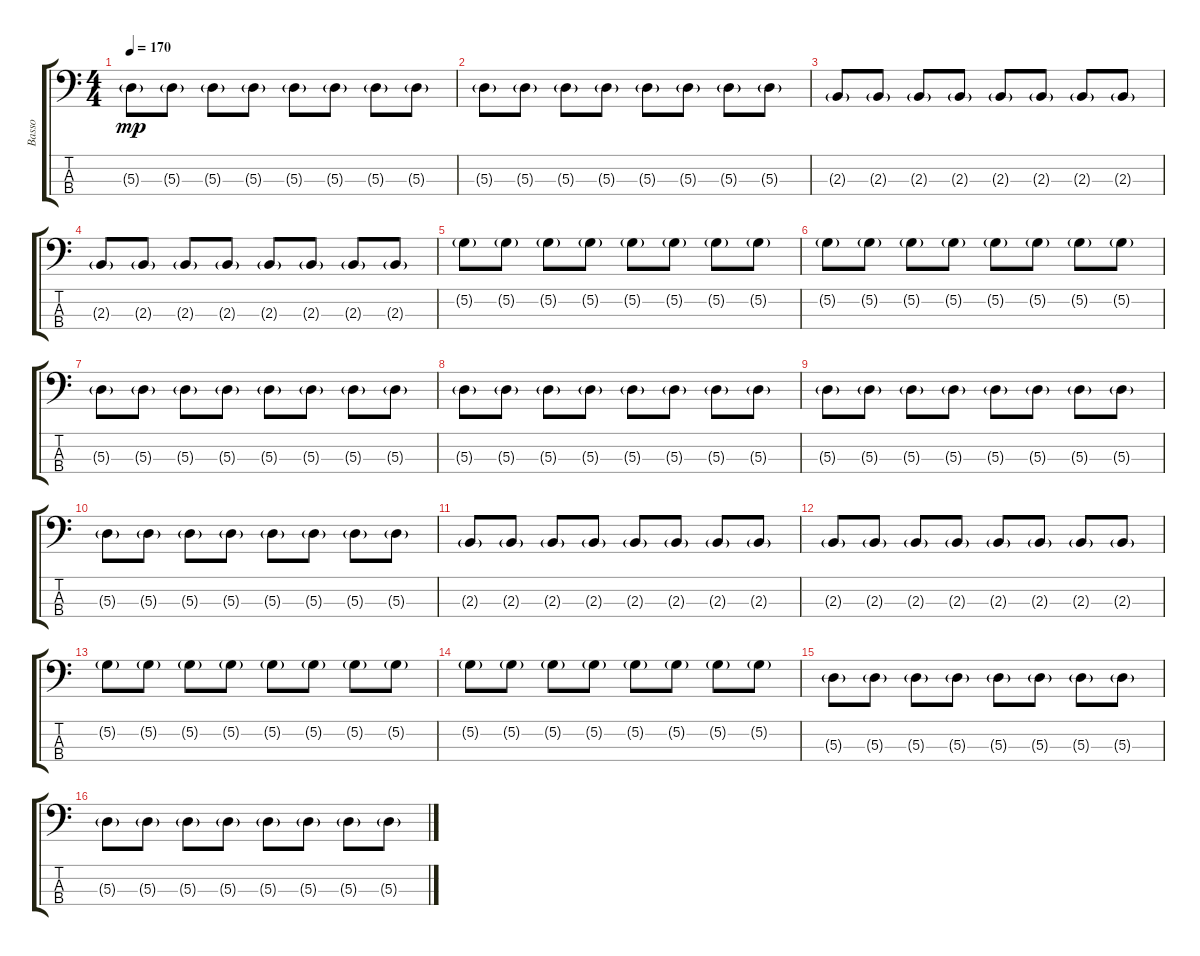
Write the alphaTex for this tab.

\track ("Basso" "Basso") {instrument electricbassfinger}
\staff {score tabs}
\tuning (G2 D2 A1 E1) {hide}
\ts (4 4)
\tempo 170
\clef f4
\ks c
5.3{g}.8{dy mp} 5.3{g}.8 5.3{g}.8 5.3{g}.8 5.3{g}.8 5.3{g}.8 5.3{g}.8 5.3{g}.8 |
5.3{g}.8 5.3{g}.8 5.3{g}.8 5.3{g}.8 5.3{g}.8 5.3{g}.8 5.3{g}.8 5.3{g}.8 |
2.3{g}.8 2.3{g}.8 2.3{g}.8 2.3{g}.8 2.3{g}.8 2.3{g}.8 2.3{g}.8 2.3{g}.8 |
2.3{g}.8 2.3{g}.8 2.3{g}.8 2.3{g}.8 2.3{g}.8 2.3{g}.8 2.3{g}.8 2.3{g}.8 |
5.2{g}.8 5.2{g}.8 5.2{g}.8 5.2{g}.8 5.2{g}.8 5.2{g}.8 5.2{g}.8 5.2{g}.8 |
5.2{g}.8 5.2{g}.8 5.2{g}.8 5.2{g}.8 5.2{g}.8 5.2{g}.8 5.2{g}.8 5.2{g}.8 |
5.3{g}.8 5.3{g}.8 5.3{g}.8 5.3{g}.8 5.3{g}.8 5.3{g}.8 5.3{g}.8 5.3{g}.8 |
5.3{g}.8 5.3{g}.8 5.3{g}.8 5.3{g}.8 5.3{g}.8 5.3{g}.8 5.3{g}.8 5.3{g}.8 |
5.3{g}.8 5.3{g}.8 5.3{g}.8 5.3{g}.8 5.3{g}.8 5.3{g}.8 5.3{g}.8 5.3{g}.8 |
5.3{g}.8 5.3{g}.8 5.3{g}.8 5.3{g}.8 5.3{g}.8 5.3{g}.8 5.3{g}.8 5.3{g}.8 |
2.3{g}.8 2.3{g}.8 2.3{g}.8 2.3{g}.8 2.3{g}.8 2.3{g}.8 2.3{g}.8 2.3{g}.8 |
2.3{g}.8 2.3{g}.8 2.3{g}.8 2.3{g}.8 2.3{g}.8 2.3{g}.8 2.3{g}.8 2.3{g}.8 |
5.2{g}.8 5.2{g}.8 5.2{g}.8 5.2{g}.8 5.2{g}.8 5.2{g}.8 5.2{g}.8 5.2{g}.8 |
5.2{g}.8 5.2{g}.8 5.2{g}.8 5.2{g}.8 5.2{g}.8 5.2{g}.8 5.2{g}.8 5.2{g}.8 |
5.3{g}.8 5.3{g}.8 5.3{g}.8 5.3{g}.8 5.3{g}.8 5.3{g}.8 5.3{g}.8 5.3{g}.8 |
5.3{g}.8 5.3{g}.8 5.3{g}.8 5.3{g}.8 5.3{g}.8 5.3{g}.8 5.3{g}.8 5.3{g}.8
